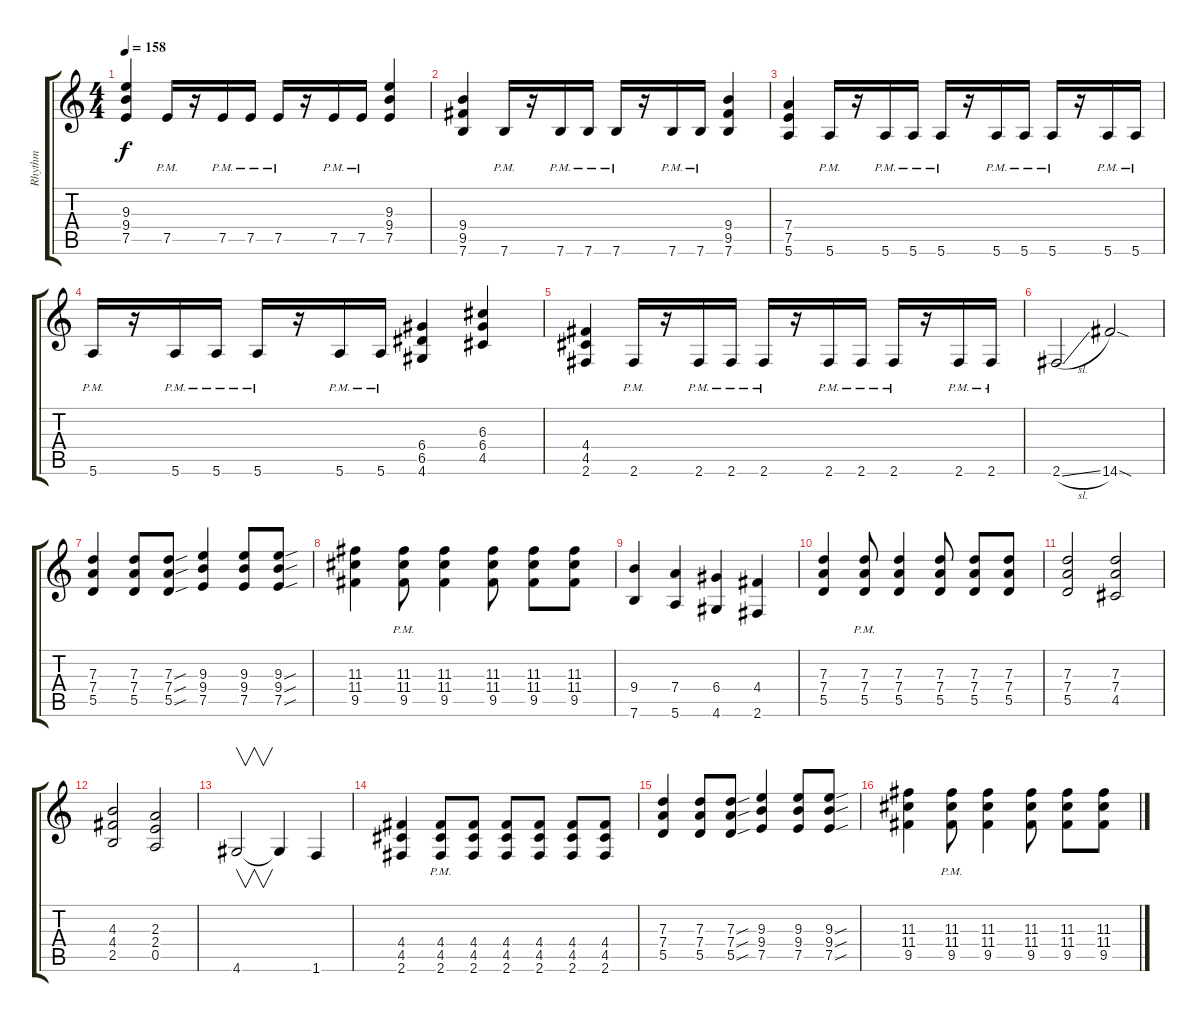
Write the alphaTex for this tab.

\track ("Rhythm" "Rhythm") {instrument overdrivenguitar}
\staff {score tabs}
\tuning (E4 B3 G3 D3 A2 E2) {hide}
\ts (4 4)
\tempo 158
\clef g2
\ks c
(9.3 9.4 7.5).4{dy f} 7.5{pm}.16 r.16 7.5{pm}.16 7.5{pm}.16 7.5{pm}.16 r.16 7.5{pm}.16 7.5{pm}.16 (9.3 9.4 7.5).4 |
(9.4 9.5 7.6).4 7.6{pm}.16 r.16 7.6{pm}.16 7.6{pm}.16 7.6{pm}.16 r.16 7.6{pm}.16 7.6{pm}.16 (9.4 9.5 7.6).4 |
(7.4 7.5 5.6).4 5.6{pm}.16 r.16 5.6{pm}.16 5.6{pm}.16 5.6{pm}.16 r.16 5.6{pm}.16 5.6{pm}.16 5.6{pm}.16 r.16 5.6{pm}.16 5.6{pm}.16 |
5.6{pm}.16 r.16 5.6{pm}.16 5.6{pm}.16 5.6{pm}.16 r.16 5.6{pm}.16 5.6{pm}.16 (6.4 6.5 4.6).4 (6.3 6.4 4.5).4 |
(4.4 4.5 2.6).4 2.6{pm}.16 r.16 2.6{pm}.16 2.6{pm}.16 2.6{pm}.16 r.16 2.6{pm}.16 2.6{pm}.16 2.6{pm}.16 r.16 2.6{pm}.16 2.6{pm}.16 |
2.6{sl}.2 14.6{sod}.2 |
\section ("" "")
(7.3 7.4 5.5).4 (7.3 7.4 5.5).8 (7.3{sou} 7.4{sou} 5.5{sou}).8 (9.3 9.4 7.5).4 (9.3 9.4 7.5).8 (9.3{sou} 9.4{sou} 7.5{sou}).8 |
(11.3 11.4 9.5).4 (11.3{pm} 11.4{pm} 9.5{pm}).8 (11.3 11.4 9.5).4 (11.3 11.4 9.5).8 (11.3 11.4 9.5).8 (11.3 11.4 9.5).8 |
(9.4 7.6).4 (7.4 5.6).4 (6.4 4.6).4 (4.4 2.6).4 |
(7.3 7.4 5.5).4 (7.3{pm} 7.4{pm} 5.5{pm}).8 (7.3 7.4 5.5).4 (7.3 7.4 5.5).8 (7.3 7.4 5.5).8 (7.3 7.4 5.5).8 |
(7.3 7.4 5.5).2 (7.3 7.4 4.5).2 |
(4.3 4.4 2.5).2 (2.3 2.4 0.5).2 |
4.6.2{v} 4.6{t}.4 1.6.4 |
(4.4 4.5 2.6).4 (4.4{pm} 4.5{pm} 2.6{pm}).8 (4.4 4.5 2.6).8 (4.4 4.5 2.6).8 (4.4 4.5 2.6).8 (4.4 4.5 2.6).8 (4.4 4.5 2.6).8 |
\section ("" "")
(7.3 7.4 5.5).4 (7.3 7.4 5.5).8 (7.3{sou} 7.4{sou} 5.5{sou}).8 (9.3 9.4 7.5).4 (9.3 9.4 7.5).8 (9.3{sou} 9.4{sou} 7.5{sou}).8 |
(11.3 11.4 9.5).4 (11.3{pm} 11.4{pm} 9.5{pm}).8 (11.3 11.4 9.5).4 (11.3 11.4 9.5).8 (11.3 11.4 9.5).8 (11.3 11.4 9.5).8
